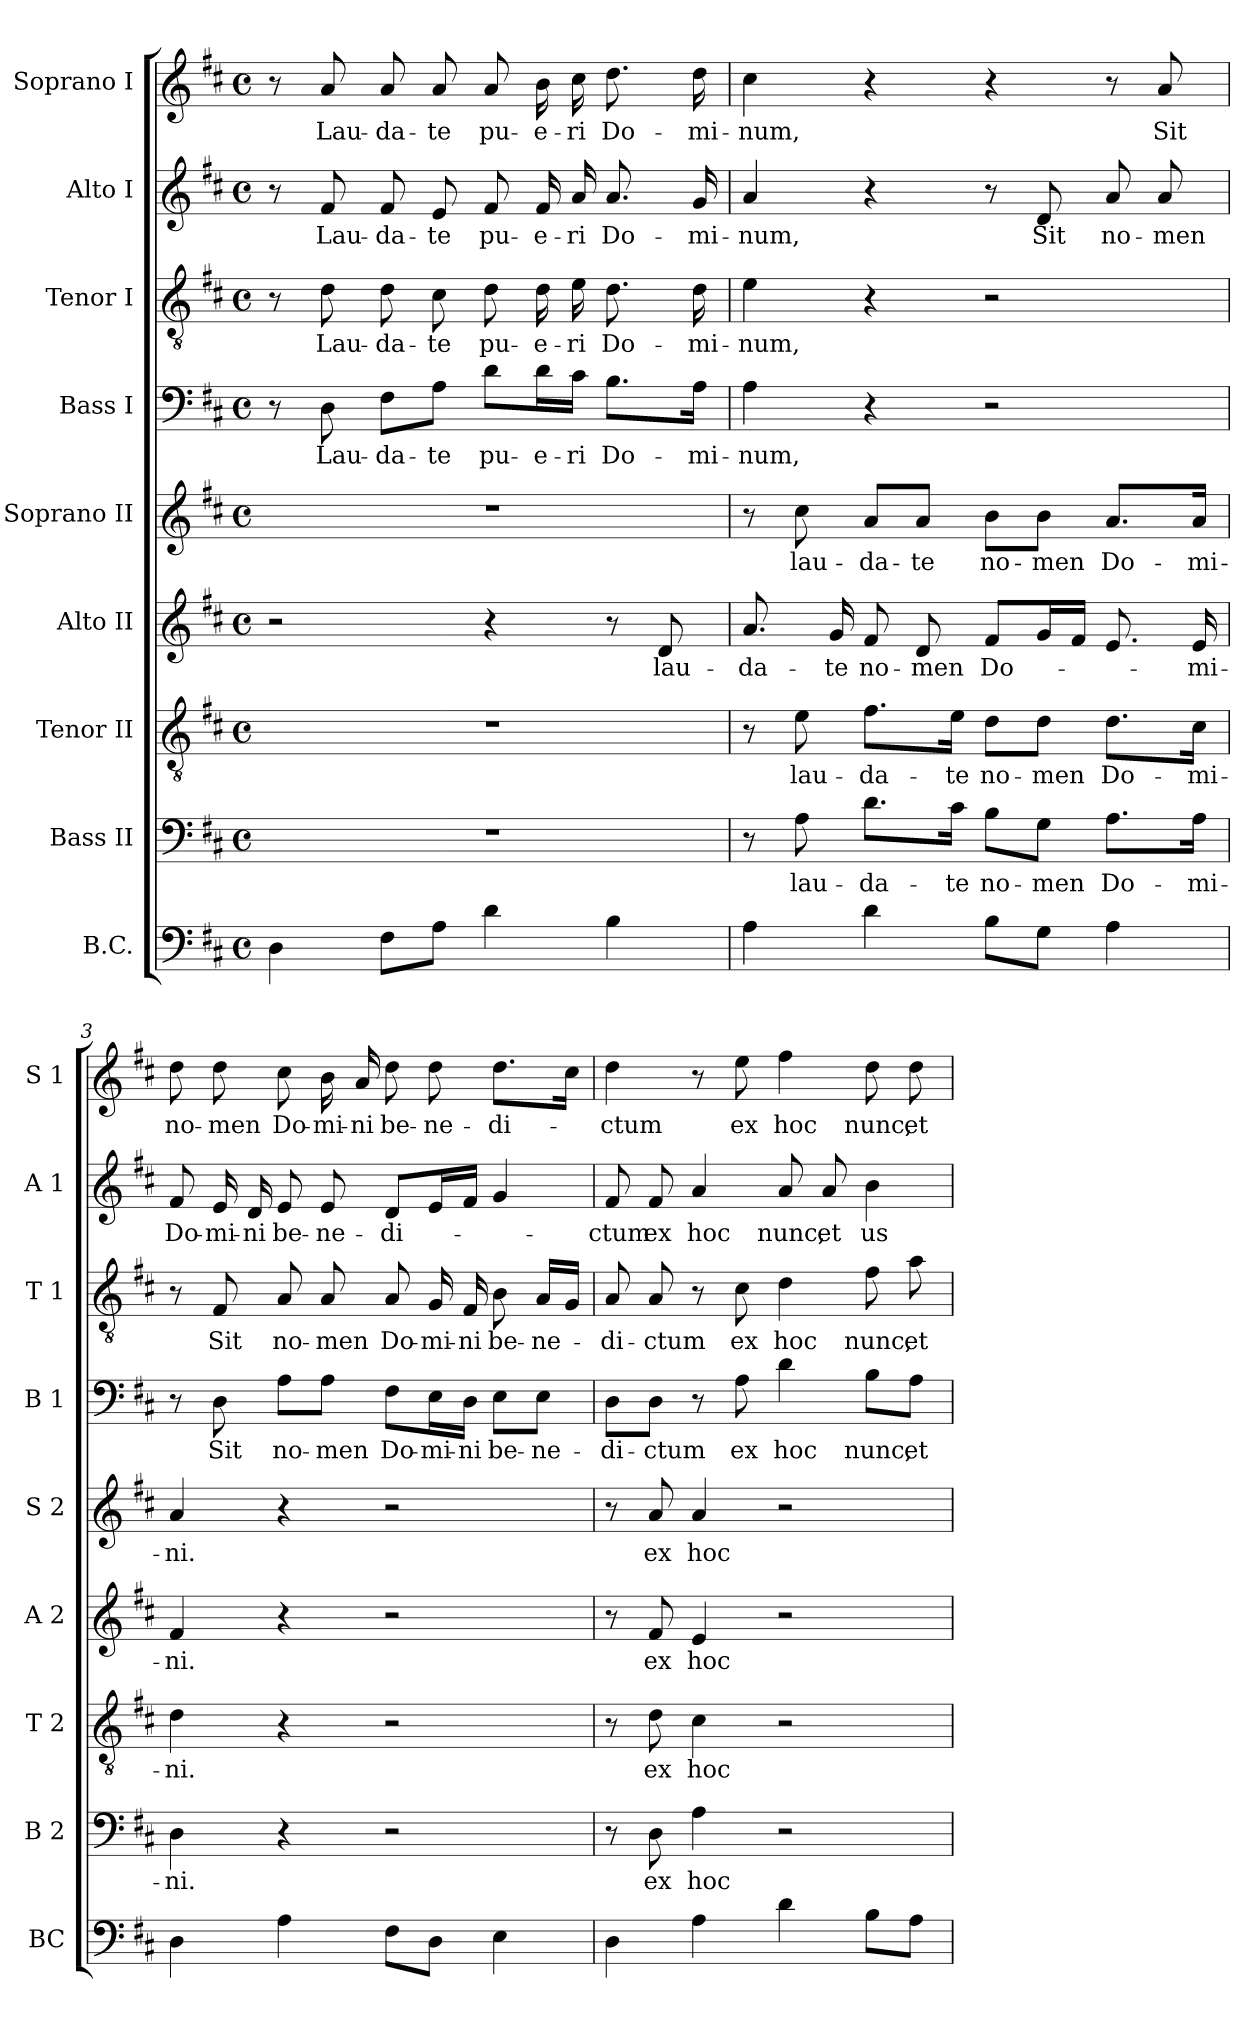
**kern	**kern	**text	**kern	**text	**kern	**text	**kern	**text	**kern	**text	**kern	**text	**kern	**text	**kern	**text
*part9	*part8	*part8	*part7	*part7	*part6	*part6	*part5	*part5	*part4	*part4	*part3	*part3	*part2	*part2	*part1	*part1
*staff9	*staff8	*staff8	*staff7	*staff7	*staff6	*staff6	*staff5	*staff5	*staff4	*staff4	*staff3	*staff3	*staff2	*staff2	*staff1	*staff1
*I"B.C.	*I"Bass II	*	*I"Tenor II	*	*I"Alto II	*	*I"Soprano II	*	*I"Bass I	*	*I"Tenor I	*	*I"Alto I	*	*I"Soprano I	*
*I'BC	*I'B 2	*	*I'T 2	*	*I'A 2	*	*I'S 2	*	*I'B 1	*	*I'T 1	*	*I'A 1	*	*I'S 1	*
!!LO:LB:g=z
*clefF4	*clefF4	*	*clefGv2	*	*clefG2	*	*clefG2	*	*clefF4	*	*clefGv2	*	*clefG2	*	*clefG2	*
*k[f#c#]	*k[f#c#]	*	*k[f#c#]	*	*k[f#c#]	*	*k[f#c#]	*	*k[f#c#]	*	*k[f#c#]	*	*k[f#c#]	*	*k[f#c#]	*
*D:	*D:	*	*D:	*	*D:	*	*D:	*	*D:	*	*D:	*	*D:	*	*D:	*
*M4/4	*M4/4	*	*M4/4	*	*M4/4	*	*M4/4	*	*M4/4	*	*M4/4	*	*M4/4	*	*M4/4	*
*met(c)	*met(c)	*	*met(c)	*	*met(c)	*	*met(c)	*	*met(c)	*	*met(c)	*	*met(c)	*	*met(c)	*
=1	=1	=1	=1	=1	=1	=1	=1	=1	=1	=1	=1	=1	=1	=1	=1	=1
*^	*	*	*	*	*	*	*	*	*	*	*	*	*	*	*	*
4D\	2ryy	1r	.	1r	.	2r	.	1r	.	8r	.	8r	.	8r	.	8r	.
!	!	!	!	!	!	!	!	!	!	!	!LO:LY:b	!	!LO:LY:b	!	!LO:LY:b	!	!LO:LY:b
.	.	.	.	.	.	.	.	.	.	8D\	Lau-	8d\	Lau-	8f#/	Lau-	8a/	Lau-
!	!	!	!	!	!	!	!	!	!	!	!LO:LY:b	!	!LO:LY:b	!	!LO:LY:b	!	!LO:LY:b
8F#\L	.	.	.	.	.	.	.	.	.	8F#\L	-da-	8d\	-da-	8f#/	-da-	8a/	-da-
!	!	!	!	!	!	!	!	!	!	!	!LO:LY:b	!	!LO:LY:b	!	!LO:LY:b	!	!LO:LY:b
8A\J	.	.	.	.	.	.	.	.	.	8A\J	-te	8c#\	-te	8e/	-te	8a/	-te
!	!	!	!	!	!	!	!	!	!	!	!LO:LY:b	!	!LO:LY:b	!	!LO:LY:b	!	!LO:LY:b
4d\	4ryy	.	.	.	.	4r	.	.	.	8d\L	pu-	8d\	pu-	8f#/	pu-	8a/	pu-
!	!	!	!	!	!	!	!	!	!	!	!LO:LY:b	!	!LO:LY:b	!	!LO:LY:b	!	!LO:LY:b
.	.	.	.	.	.	.	.	.	.	16d\L	-e-	16d\	-e-	16f#/	-e-	16b\	-e-
!	!	!	!	!	!	!	!	!	!	!	!LO:LY:b	!	!LO:LY:b	!	!LO:LY:b	!	!LO:LY:b
.	.	.	.	.	.	.	.	.	.	16c#\JJ	-ri	16e\	-ri	16a/	-ri	16cc#\	-ri
!	!	!	!	!	!	!	!	!	!	!	!LO:LY:b	!	!LO:LY:b	!	!LO:LY:b	!	!LO:LY:b
4B\	8ryy	.	.	.	.	8r	.	.	.	8.B\L	Do-	8.d\	Do-	8.a/	Do-	8.dd\	Do-
!	!	!	!	!	!	!	!LO:LY:b	!	!	!	!	!	!	!	!	!	!
.	8ryy	.	.	.	.	8d/	lau-	.	.	.	.	.	.	.	.	.	.
!	!	!	!	!	!	!	!	!	!	!	!LO:LY:b	!	!LO:LY:b	!	!LO:LY:b	!	!LO:LY:b
.	.	.	.	.	.	.	.	.	.	16A\Jk	-mi-	16d\	-mi-	16g/	-mi-	16dd\	-mi-
=2	=2	=2	=2	=2	=2	=2	=2	=2	=2	=2	=2	=2	=2	=2	=2	=2	=2
!	!	!	!	!	!	!	!LO:LY:b	!	!	!	!LO:LY:b	!	!LO:LY:b	!	!LO:LY:b	!	!LO:LY:b
4A\	2ryy	8r	.	8r	.	8.a/	-da-	8r	.	4A\	-num,	4e\	-num,	4a/	-num,	4cc#\	-num,
!	!	!	!LO:LY:b	!	!LO:LY:b	!	!	!	!LO:LY:b	!	!	!	!	!	!	!	!
.	.	8A\	lau-	8e\	lau-	.	.	8cc#\	lau-	.	.	.	.	.	.	.	.
!	!	!	!	!	!	!	!LO:LY:b	!	!	!	!	!	!	!	!	!	!
.	.	.	.	.	.	16g/	-te	.	.	.	.	.	.	.	.	.	.
!	!	!	!LO:LY:b	!	!LO:LY:b	!	!LO:LY:b	!	!LO:LY:b	!	!	!	!	!	!	!	!
4d\	.	8.d\L	-da-	8.f#\L	-da-	8f#/	no-	8a/L	-da-	4r	.	4r	.	4r	.	4r	.
!	!	!	!	!	!	!	!LO:LY:b	!	!LO:LY:b	!	!	!	!	!	!	!	!
.	.	.	.	.	.	8d/	-men	8a/J	-te	.	.	.	.	.	.	.	.
!	!	!	!LO:LY:b	!	!LO:LY:b	!	!	!	!	!	!	!	!	!	!	!	!
.	.	16c#\Jk	-te	16e\Jk	-te	.	.	.	.	.	.	.	.	.	.	.	.
!	!	!	!LO:LY:b	!	!LO:LY:b	!	!LO:LY:b	!	!LO:LY:b	!	!	!	!	!	!	!	!
8B\L	4ryy	8B\L	no-	8d\L	no-	8f#/L	Do-	8b\L	no-	2r	.	2r	.	8r	.	4r	.
!	!	!	!LO:LY:b	!	!LO:LY:b	!	!	!	!LO:LY:b	!	!	!	!	!	!LO:LY:b	!	!
8G\J	.	8G\J	-men	8d\J	-men	16g/L	.	8b\J	-men	.	.	.	.	8d/	Sit	.	.
.	.	.	.	.	.	16f#/JJ	.	.	.	.	.	.	.	.	.	.	.
!	!	!	!LO:LY:b	!	!LO:LY:b	!	!	!	!LO:LY:b	!	!	!	!	!	!LO:LY:b	!	!
4A\	8ryy	8.A\L	Do-	8.d\L	Do-	8.e/	.	8.a/L	Do-	.	.	.	.	8a/	no-	8r	.
!	!	!	!	!	!	!	!	!	!	!	!	!	!	!	!LO:LY:b	!	!LO:LY:b
.	8ryy	.	.	.	.	.	.	.	.	.	.	.	.	8a/	-men	8a/	Sit
!	!	!	!LO:LY:b	!	!LO:LY:b	!	!LO:LY:b	!	!LO:LY:b	!	!	!	!	!	!	!	!
.	.	16A\Jk	-mi-	16c#\Jk	-mi-	16e/	-mi-	16a/Jk	-mi-	.	.	.	.	.	.	.	.
*v	*v	*	*	*	*	*	*	*	*	*	*	*	*	*	*	*	*
=3	=3	=3	=3	=3	=3	=3	=3	=3	=3	=3	=3	=3	=3	=3	=3	=3
!	!	!LO:LY:b	!	!LO:LY:b	!	!LO:LY:b	!	!LO:LY:b	!	!	!	!	!	!LO:LY:b	!	!LO:LY:b
4D\	4D\	-ni.	4d\	-ni.	4f#/	-ni.	4a/	-ni.	8r	.	8r	.	8f#/	Do-	8dd\	no-
!	!	!	!	!	!	!	!	!	!	!LO:LY:b	!	!LO:LY:b	!	!LO:LY:b	!	!LO:LY:b
.	.	.	.	.	.	.	.	.	8D\	Sit	8F#/	Sit	16e/	-mi-	8dd\	-men
!	!	!	!	!	!	!	!	!	!	!	!	!	!	!LO:LY:b	!	!
.	.	.	.	.	.	.	.	.	.	.	.	.	16d/	-ni	.	.
!	!	!	!	!	!	!	!	!	!	!LO:LY:b	!	!LO:LY:b	!	!LO:LY:b	!	!LO:LY:b
4A\	4r	.	4r	.	4r	.	4r	.	8A\L	no-	8A/	no-	8e/	be-	8cc#\	Do-
!	!	!	!	!	!	!	!	!	!	!LO:LY:b	!	!LO:LY:b	!	!LO:LY:b	!	!LO:LY:b
.	.	.	.	.	.	.	.	.	8A\J	-men	8A/	-men	8e/	-ne-	16b\	-mi-
!	!	!	!	!	!	!	!	!	!	!	!	!	!	!	!	!LO:LY:b
.	.	.	.	.	.	.	.	.	.	.	.	.	.	.	16a/	-ni
!	!	!	!	!	!	!	!	!	!	!LO:LY:b	!	!LO:LY:b	!	!LO:LY:b	!	!LO:LY:b
8F#\L	2r	.	2r	.	2r	.	2r	.	8F#\L	Do-	8A/	Do-	8d/L	-di-	8dd\	be-
!	!	!	!	!	!	!	!	!	!	!LO:LY:b	!	!LO:LY:b	!	!	!	!LO:LY:b
8D\J	.	.	.	.	.	.	.	.	16E\L	-mi-	16G/	-mi-	16e/L	.	8dd\	-ne-
!	!	!	!	!	!	!	!	!	!	!LO:LY:b	!	!LO:LY:b	!	!	!	!
.	.	.	.	.	.	.	.	.	16D\JJ	-ni	16F#/	-ni	16f#/JJ	.	.	.
!	!	!	!	!	!	!	!	!	!	!LO:LY:b	!	!LO:LY:b	!	!	!	!LO:LY:b
4E\	.	.	.	.	.	.	.	.	8E\L	be-	8B\	be-	4g/	.	8.dd\L	-di-
!	!	!	!	!	!	!	!	!	!	!LO:LY:b	!	!LO:LY:b	!	!	!	!
.	.	.	.	.	.	.	.	.	8E\J	-ne-	16A/LL	-ne-	.	.	.	.
.	.	.	.	.	.	.	.	.	.	.	16G/JJ	.	.	.	16cc#\Jk	.
!!LO:PB:g=z
=4	=4	=4	=4	=4	=4	=4	=4	=4	=4	=4	=4	=4	=4	=4	=4	=4
!	!	!	!	!	!	!	!	!	!	!LO:LY:b	!	!LO:LY:b	!	!LO:LY:b	!	!LO:LY:b
4D\	8r	.	8r	.	8r	.	8r	.	8D\L	-di-	8A/	-di-	8f#/	-ctum	4dd\	-ctum
!	!	!LO:LY:b	!	!LO:LY:b	!	!LO:LY:b	!	!LO:LY:b	!	!LO:LY:b	!	!LO:LY:b	!	!LO:LY:b	!	!
.	8D\	ex	8d\	ex	8f#/	ex	8a/	ex	8D\J	-ctum	8A/	-ctum	8f#/	ex	.	.
!	!	!LO:LY:b	!	!LO:LY:b	!	!LO:LY:b	!	!LO:LY:b	!	!	!	!	!	!LO:LY:b	!	!LO:LY:b
4A\	4A\	hoc	4c#\	hoc	4e/	hoc	4a/	hoc	8r	.	8r	.	4a/	hoc	8r	lau-
!	!	!	!	!	!	!	!	!	!	!LO:LY:b	!	!LO:LY:b	!	!	!	!LO:LY:b
.	.	.	.	.	.	.	.	.	8A\	ex	8c#\	ex	.	.	8ee\	-ex
!	!	!	!	!	!	!	!	!	!	!LO:LY:b	!	!LO:LY:b	!	!LO:LY:b	!	!LO:LY:b
4d\	2r	.	2r	.	2r	.	2r	.	4d\	hoc	4d\	hoc	8a/	nunc,	4ff#\	hoc
!	!	!	!	!	!	!	!	!	!	!	!	!	!	!LO:LY:b	!	!
.	.	.	.	.	.	.	.	.	.	.	.	.	8a/	et	.	.
!	!	!	!	!	!	!	!	!	!	!LO:LY:b	!	!LO:LY:b	!	!LO:LY:b	!	!LO:LY:b
8B\L	.	.	.	.	.	.	.	.	8B\L	nunc,	8f#\	nunc,	4b\	us-	8dd\	nunc,
!	!	!	!	!	!	!	!	!	!	!LO:LY:b	!	!LO:LY:b	!	!	!	!LO:LY:b
8A\J	.	.	.	.	.	.	.	.	8A\J	et	8a\	et	.	.	8dd\	et
=	=	=	=	=	=	=	=	=	=	=	=	=	=	=	=	=
*-	*-	*-	*-	*-	*-	*-	*-	*-	*-	*-	*-	*-	*-	*-	*-	*-
